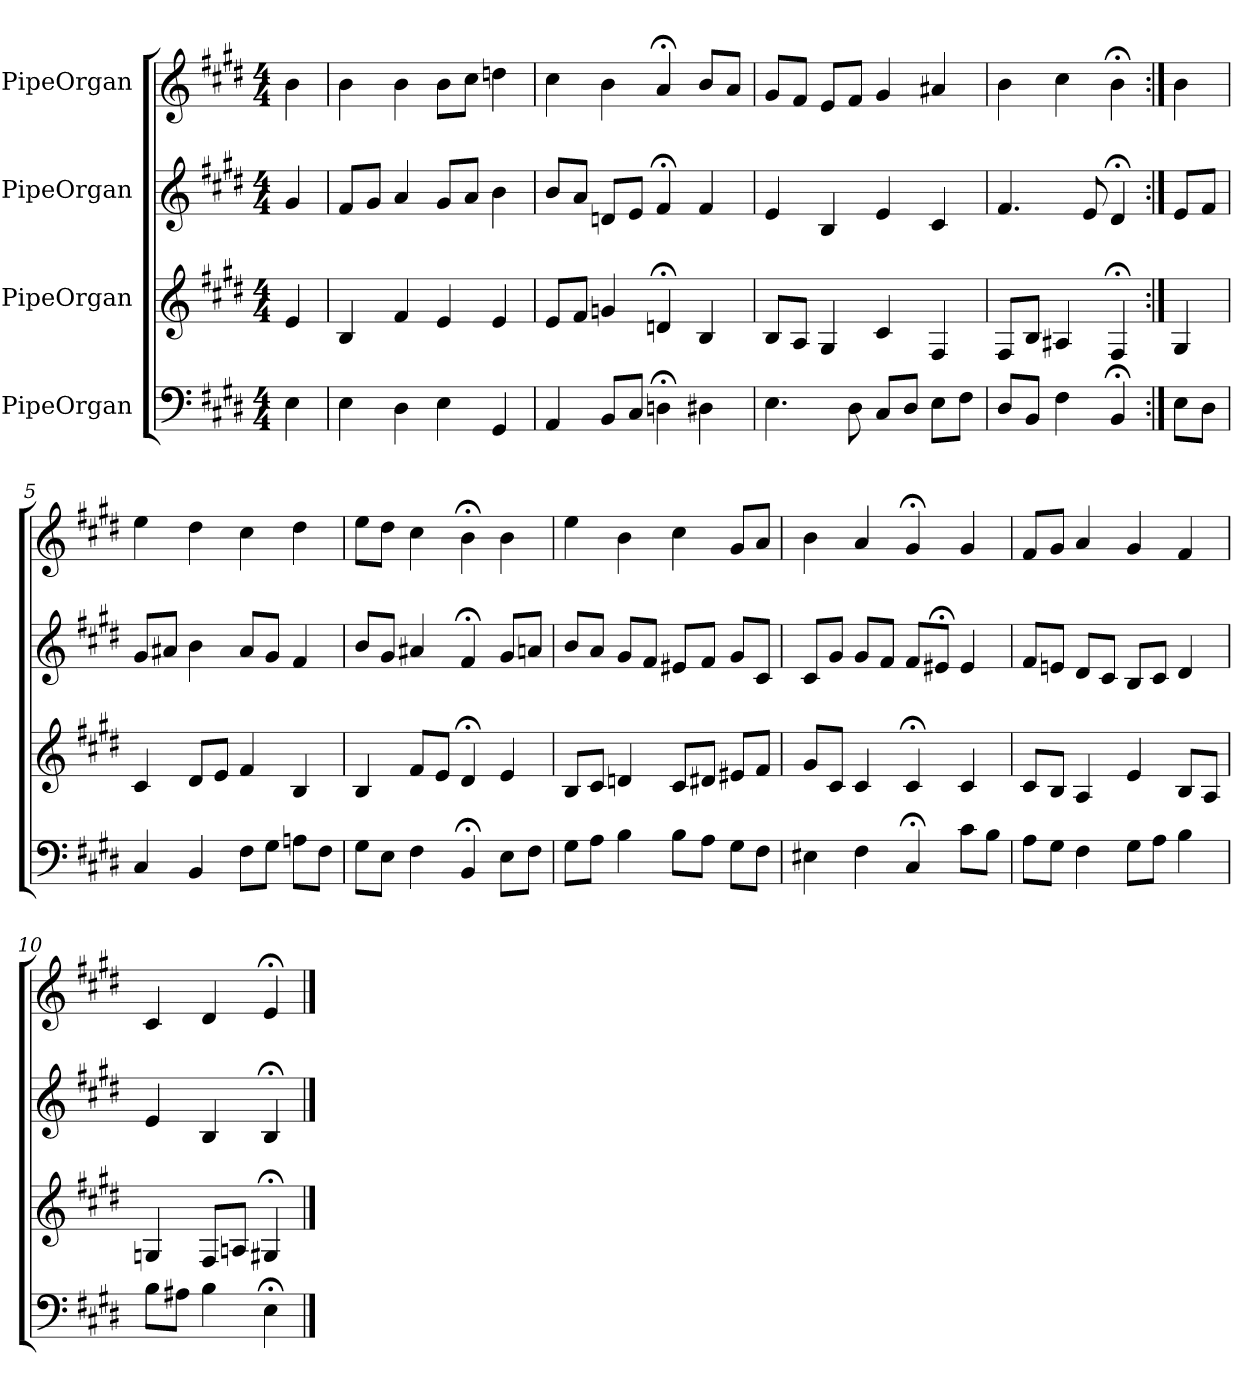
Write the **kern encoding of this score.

**kern	**kern	**kern	**kern
*part4	*part3	*part2	*part1
*staff4	*staff3	*staff2	*staff1
*I"PipeOrgan	*I"PipeOrgan	*I"PipeOrgan	*I"PipeOrgan
*k[f#c#g#d#]	*k[f#c#g#d#]	*k[f#c#g#d#]	*k[f#c#g#d#]
*E:	*E:	*E:	*E:
*M4/4	*M4/4	*M4/4	*M4/4
*MM60	*MM60	*MM60	*MM60
=	=	=	=
4E	4e	4g#	4b
=1	=1	=1	=1
4E	4B	8f#L	4b
.	.	8g#J	.
4D#	4f#	4a	4b
4E	4e	8g#L	8bL
.	.	8aJ	8cc#J
4GG#	4e	4b	4ddn
=2	=2	=2	=2
4AA	8eL	8bL	4cc#
.	8f#J	8aJ	.
8BBL	4gn	8dnL	4b
8C#J	.	8eJ	.
4Dn;<	4dn;<	4f#;<	4a;<
4D#X	4B	4f#	8bL
.	.	.	8aJ
=3	=3	=3	=3
4.E	8BL	4e	8g#L
.	8AJ	.	8f#J
.	4G#	4B	8eL
8D#	.	.	8f#J
8C#L	4c#	4e	4g#
8D#J	.	.	.
8EL	4F#	4c#	4a#X
8F#J	.	.	.
=4	=4	=4	=4
8D#L	8F#L	4.f#	4b
8BBJ	8BJ	.	.
4F#	4A#X	.	4cc#
.	.	8e	.
4BB;<	4F#;<	4d#;<	4b;<
=:|!	=:|!	=:|!	=:|!
8EL	4G#	8eL	4b
8D#J	.	8f#J	.
=5	=5	=5	=5
4C#	4c#	8g#L	4ee
.	.	8a#XJ	.
4BB	8d#L	4b	4dd#
.	8eJ	.	.
8F#L	4f#	8a#L	4cc#
8G#J	.	8g#J	.
8AnL	4B	4f#	4dd#
8F#J	.	.	.
=6	=6	=6	=6
8G#L	4B	8bL	8eeL
8EJ	.	8g#J	8dd#J
4F#	8f#L	4a#X	4cc#
.	8eJ	.	.
4BB;<	4d#;<	4f#;<	4b;<
8EL	4e	8g#L	4b
8F#J	.	8anJ	.
=7	=7	=7	=7
8G#L	8BL	8bL	4ee
8AJ	8c#J	8aJ	.
4B	4dn	8g#L	4b
.	.	8f#J	.
8BL	8c#L	8e#XL	4cc#
8AJ	8d#XJ	8f#J	.
8G#L	8e#XL	8g#L	8g#L
8F#J	8f#J	8c#J	8aJ
=8	=8	=8	=8
4E#X	8g#L	8c#L	4b
.	8c#J	8g#J	.
4F#	4c#	8g#L	4a
.	.	8f#J	.
4C#;<	4c#;<	8f#L	4g#;<
.	.	8e#X;<J	.
8c#L	4c#	4e#	4g#
8BJ	.	.	.
=9	=9	=9	=9
8AL	8c#L	8f#L	8f#L
8G#J	8BJ	8enJ	8g#J
4F#	4A	8d#L	4a
.	.	8c#J	.
8G#L	4e	8BL	4g#
8AJ	.	8c#J	.
4B	8BL	4d#	4f#
.	8AJ	.	.
=10	=10	=10	=10
8BL	4Gn	4e	4c#
8A#XJ	.	.	.
4B	8F#L	4B	4d#
.	8AnJ	.	.
4E;<	4G#X;<	4B;<	4e;<
==	==	==	==
*-	*-	*-	*-
